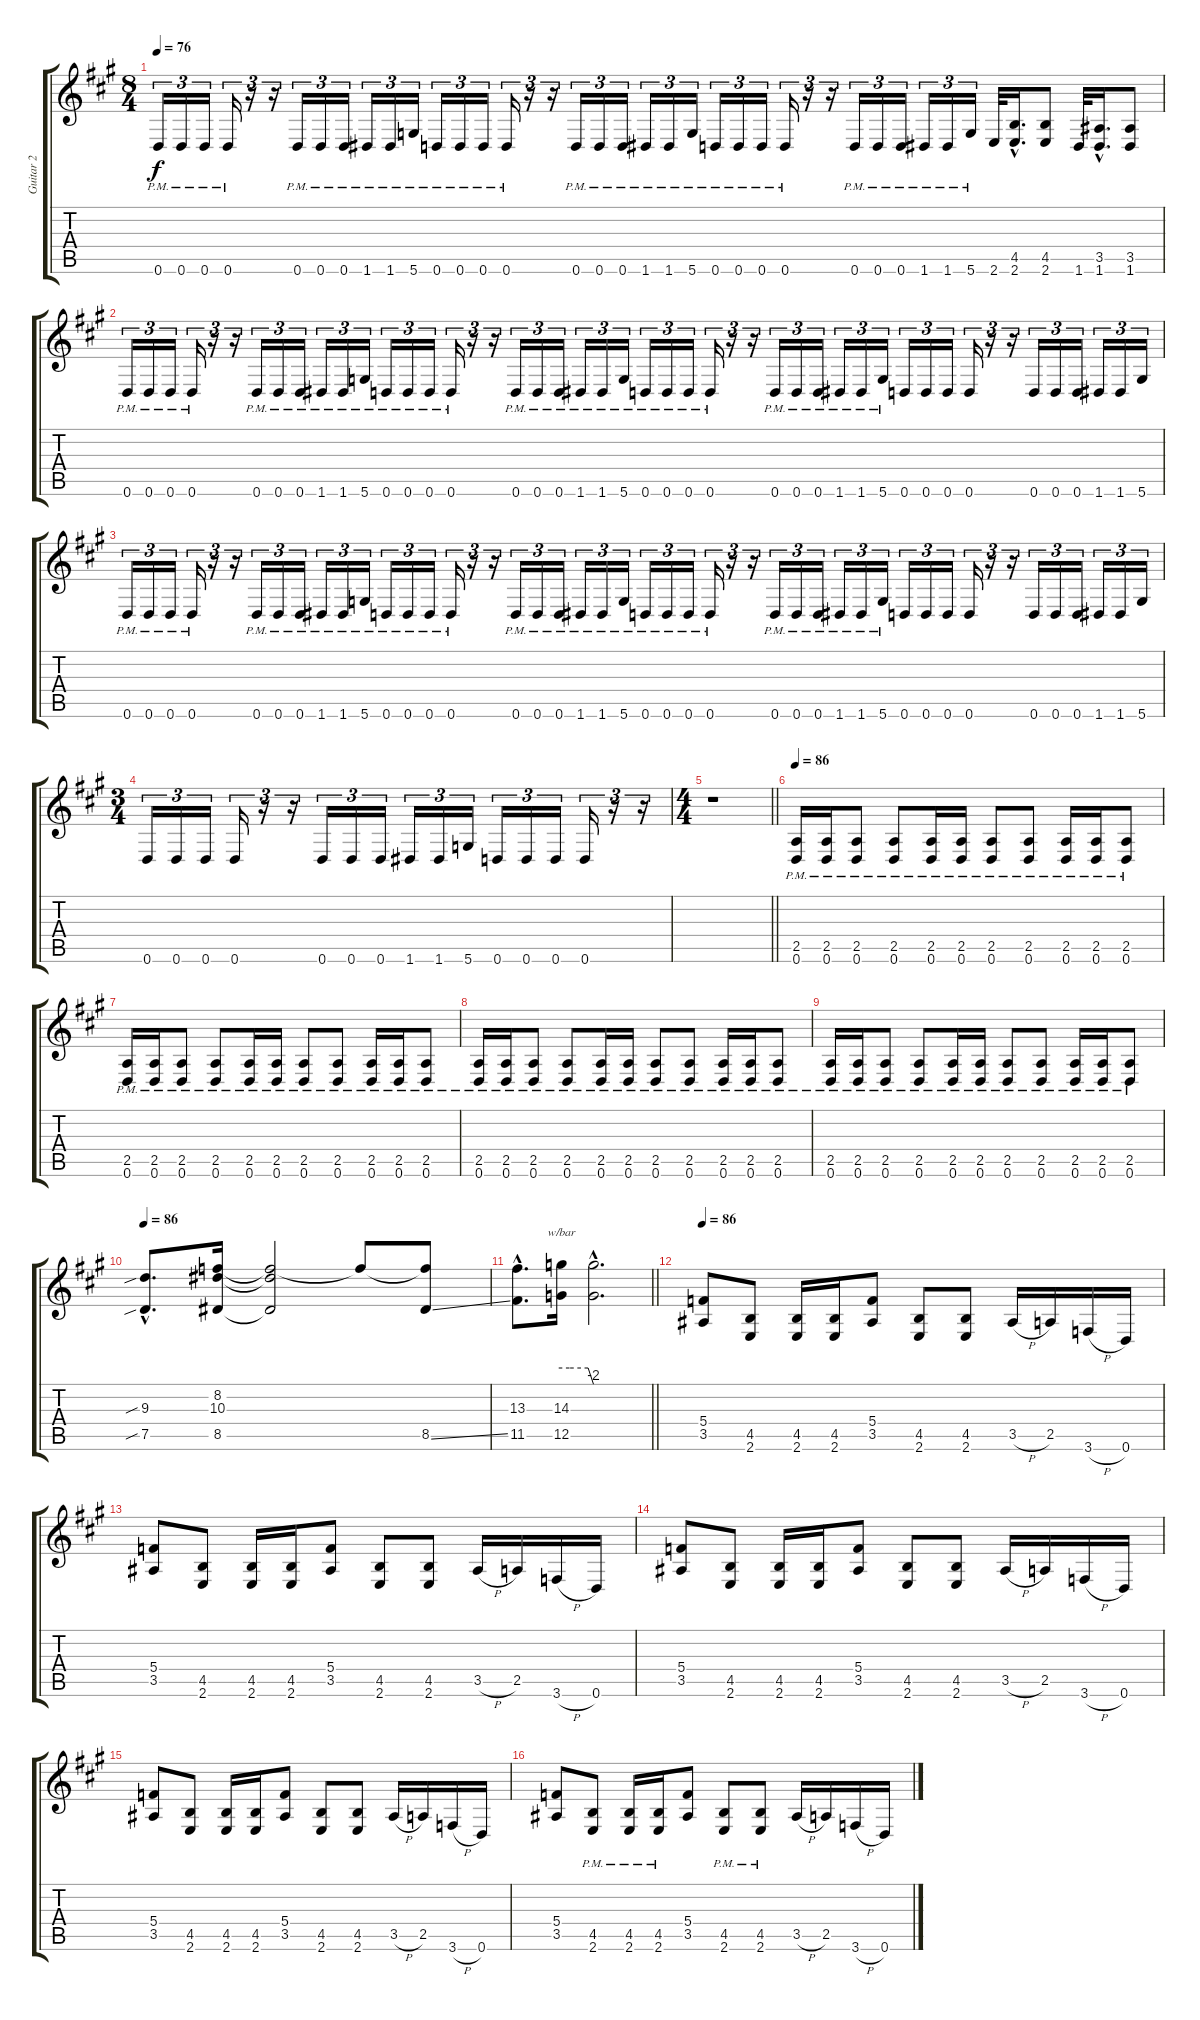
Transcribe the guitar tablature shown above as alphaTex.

\track ("Guitar 2" "Guitar 2") {instrument overdrivenguitar}
\staff {score tabs}
\tuning (D4 A3 F3 C3 G2 D2) {hide}
\ts (8 4)
\tempo 76
\clef g2
\ks f#minor
0.6{pm}.16{tu (3 2) dy f} 0.6{pm}.16{tu (3 2)} 0.6{pm}.16{tu (3 2)} 0.6{pm}.16{tu (3 2)} r.16{tu (3 2)} r.16{tu (3 2)} 0.6{pm}.16{tu (3 2)} 0.6{pm}.16{tu (3 2)} 0.6{pm}.16{tu (3 2)} 1.6{pm}.16{tu (3 2)} 1.6{pm}.16{tu (3 2)} 5.6{pm}.16{tu (3 2)} 0.6{pm}.16{tu (3 2)} 0.6{pm}.16{tu (3 2)} 0.6{pm}.16{tu (3 2)} 0.6{pm}.16{tu (3 2)} r.16{tu (3 2)} r.16{tu (3 2)} 0.6{pm}.16{tu (3 2)} 0.6{pm}.16{tu (3 2)} 0.6{pm}.16{tu (3 2)} 1.6{pm}.16{tu (3 2)} 1.6{pm}.16{tu (3 2)} 5.6{pm}.16{tu (3 2)} 0.6{pm}.16{tu (3 2)} 0.6{pm}.16{tu (3 2)} 0.6{pm}.16{tu (3 2)} 0.6{pm}.16{tu (3 2)} r.16{tu (3 2)} r.16{tu (3 2)} 0.6{pm}.16{tu (3 2)} 0.6{pm}.16{tu (3 2)} 0.6{pm}.16{tu (3 2)} 1.6{pm}.16{tu (3 2)} 1.6{pm}.16{tu (3 2)} 5.6{pm}.16{tu (3 2)} 2.6.32 (4.5{hac} 2.6{hac}).16{d} (4.5 2.6).8 1.6.32 (3.5{hac} 1.6{hac}).16{d} (3.5 1.6).8 |
0.6{pm}.16{tu (3 2)} 0.6{pm}.16{tu (3 2)} 0.6{pm}.16{tu (3 2)} 0.6{pm}.16{tu (3 2)} r.16{tu (3 2)} r.16{tu (3 2)} 0.6{pm}.16{tu (3 2)} 0.6{pm}.16{tu (3 2)} 0.6{pm}.16{tu (3 2)} 1.6{pm}.16{tu (3 2)} 1.6{pm}.16{tu (3 2)} 5.6{pm}.16{tu (3 2)} 0.6{pm}.16{tu (3 2)} 0.6{pm}.16{tu (3 2)} 0.6{pm}.16{tu (3 2)} 0.6{pm}.16{tu (3 2)} r.16{tu (3 2)} r.16{tu (3 2)} 0.6{pm}.16{tu (3 2)} 0.6{pm}.16{tu (3 2)} 0.6{pm}.16{tu (3 2)} 1.6{pm}.16{tu (3 2)} 1.6{pm}.16{tu (3 2)} 5.6{pm}.16{tu (3 2)} 0.6{pm}.16{tu (3 2)} 0.6{pm}.16{tu (3 2)} 0.6{pm}.16{tu (3 2)} 0.6{pm}.16{tu (3 2)} r.16{tu (3 2)} r.16{tu (3 2)} 0.6{pm}.16{tu (3 2)} 0.6{pm}.16{tu (3 2)} 0.6{pm}.16{tu (3 2)} 1.6{pm}.16{tu (3 2)} 1.6{pm}.16{tu (3 2)} 5.6{pm}.16{tu (3 2)} 0.6.16{tu (3 2)} 0.6.16{tu (3 2)} 0.6.16{tu (3 2)} 0.6.16{tu (3 2)} r.16{tu (3 2)} r.16{tu (3 2)} 0.6.16{tu (3 2)} 0.6.16{tu (3 2)} 0.6.16{tu (3 2)} 1.6.16{tu (3 2)} 1.6.16{tu (3 2)} 5.6.16{tu (3 2)} |
0.6{pm}.16{tu (3 2)} 0.6{pm}.16{tu (3 2)} 0.6{pm}.16{tu (3 2)} 0.6{pm}.16{tu (3 2)} r.16{tu (3 2)} r.16{tu (3 2)} 0.6{pm}.16{tu (3 2)} 0.6{pm}.16{tu (3 2)} 0.6{pm}.16{tu (3 2)} 1.6{pm}.16{tu (3 2)} 1.6{pm}.16{tu (3 2)} 5.6{pm}.16{tu (3 2)} 0.6{pm}.16{tu (3 2)} 0.6{pm}.16{tu (3 2)} 0.6{pm}.16{tu (3 2)} 0.6{pm}.16{tu (3 2)} r.16{tu (3 2)} r.16{tu (3 2)} 0.6{pm}.16{tu (3 2)} 0.6{pm}.16{tu (3 2)} 0.6{pm}.16{tu (3 2)} 1.6{pm}.16{tu (3 2)} 1.6{pm}.16{tu (3 2)} 5.6{pm}.16{tu (3 2)} 0.6{pm}.16{tu (3 2)} 0.6{pm}.16{tu (3 2)} 0.6{pm}.16{tu (3 2)} 0.6{pm}.16{tu (3 2)} r.16{tu (3 2)} r.16{tu (3 2)} 0.6{pm}.16{tu (3 2)} 0.6{pm}.16{tu (3 2)} 0.6{pm}.16{tu (3 2)} 1.6{pm}.16{tu (3 2)} 1.6{pm}.16{tu (3 2)} 5.6{pm}.16{tu (3 2)} 0.6.16{tu (3 2)} 0.6.16{tu (3 2)} 0.6.16{tu (3 2)} 0.6.16{tu (3 2)} r.16{tu (3 2)} r.16{tu (3 2)} 0.6.16{tu (3 2)} 0.6.16{tu (3 2)} 0.6.16{tu (3 2)} 1.6.16{tu (3 2)} 1.6.16{tu (3 2)} 5.6.16{tu (3 2)} |
\ts (3 4)
0.6.16{tu (3 2)} 0.6.16{tu (3 2)} 0.6.16{tu (3 2)} 0.6.16{tu (3 2)} r.16{tu (3 2)} r.16{tu (3 2)} 0.6.16{tu (3 2)} 0.6.16{tu (3 2)} 0.6.16{tu (3 2)} 1.6.16{tu (3 2)} 1.6.16{tu (3 2)} 5.6.16{tu (3 2)} 0.6.16{tu (3 2)} 0.6.16{tu (3 2)} 0.6.16{tu (3 2)} 0.6.16{tu (3 2)} r.16{tu (3 2)} r.16{tu (3 2)} |
\ts (4 4)
\barLineRight lightlight
r.1 |
\tempo 86
(2.5{pm} 0.6{pm}).16 (2.5{pm} 0.6{pm}).16 (2.5{pm} 0.6{pm}).8 (2.5{pm} 0.6{pm}).8 (2.5{pm} 0.6{pm}).16 (2.5{pm} 0.6{pm}).16 (2.5{pm} 0.6{pm}).8 (2.5{pm} 0.6{pm}).8 (2.5{pm} 0.6{pm}).16 (2.5{pm} 0.6{pm}).16 (2.5{pm} 0.6{pm}).8 |
(2.5{pm} 0.6{pm}).16 (2.5{pm} 0.6{pm}).16 (2.5{pm} 0.6{pm}).8 (2.5{pm} 0.6{pm}).8 (2.5{pm} 0.6{pm}).16 (2.5{pm} 0.6{pm}).16 (2.5{pm} 0.6{pm}).8 (2.5{pm} 0.6{pm}).8 (2.5{pm} 0.6{pm}).16 (2.5{pm} 0.6{pm}).16 (2.5{pm} 0.6{pm}).8 |
(2.5{pm} 0.6{pm}).16 (2.5{pm} 0.6{pm}).16 (2.5{pm} 0.6{pm}).8 (2.5{pm} 0.6{pm}).8 (2.5{pm} 0.6{pm}).16 (2.5{pm} 0.6{pm}).16 (2.5{pm} 0.6{pm}).8 (2.5{pm} 0.6{pm}).8 (2.5{pm} 0.6{pm}).16 (2.5{pm} 0.6{pm}).16 (2.5{pm} 0.6{pm}).8 |
(2.5{pm} 0.6{pm}).16 (2.5{pm} 0.6{pm}).16 (2.5{pm} 0.6{pm}).8 (2.5{pm} 0.6{pm}).8 (2.5{pm} 0.6{pm}).16 (2.5{pm} 0.6{pm}).16 (2.5{pm} 0.6{pm}).8 (2.5{pm} 0.6{pm}).8 (2.5{pm} 0.6{pm}).16 (2.5{pm} 0.6{pm}).16 (2.5{pm} 0.6{pm}).8 |
\tempo 86
(9.3{sib hac} 7.5{sib hac}).8{d} (8.2 10.3 8.5).16 (8.2{t} 10.3{t} 8.5{t}).2 8.2{t}.8 (8.2{t} 8.5{ss}).8 |
\barLineRight lightlight
(13.3{hac} 11.5{hac}).8{d} (14.3 12.5).16{tbe (custom default 0 0 15 0 50 0 60 -8)} (14.3{hac t} 12.5{hac t}).2{d} |
\tempo 86
(5.4 3.5).8 (4.5 2.6).8 (4.5 2.6).16 (4.5 2.6).16 (5.4 3.5).8 (4.5 2.6).8 (4.5 2.6).8 3.5{h}.16 2.5.16 3.6{h}.16 0.6.16 |
(5.4 3.5).8 (4.5 2.6).8 (4.5 2.6).16 (4.5 2.6).16 (5.4 3.5).8 (4.5 2.6).8 (4.5 2.6).8 3.5{h}.16 2.5.16 3.6{h}.16 0.6.16 |
(5.4 3.5).8 (4.5 2.6).8 (4.5 2.6).16 (4.5 2.6).16 (5.4 3.5).8 (4.5 2.6).8 (4.5 2.6).8 3.5{h}.16 2.5.16 3.6{h}.16 0.6.16 |
(5.4 3.5).8 (4.5 2.6).8 (4.5 2.6).16 (4.5 2.6).16 (5.4 3.5).8 (4.5 2.6).8 (4.5 2.6).8 3.5{h}.16 2.5.16 3.6{h}.16 0.6.16 |
(5.4 3.5).8 (4.5{pm} 2.6{pm}).8 (4.5{pm} 2.6{pm}).16 (4.5{pm} 2.6{pm}).16 (5.4 3.5).8 (4.5{pm} 2.6{pm}).8 (4.5{pm} 2.6{pm}).8 3.5{h}.16 2.5.16 3.6{h}.16 0.6.16
